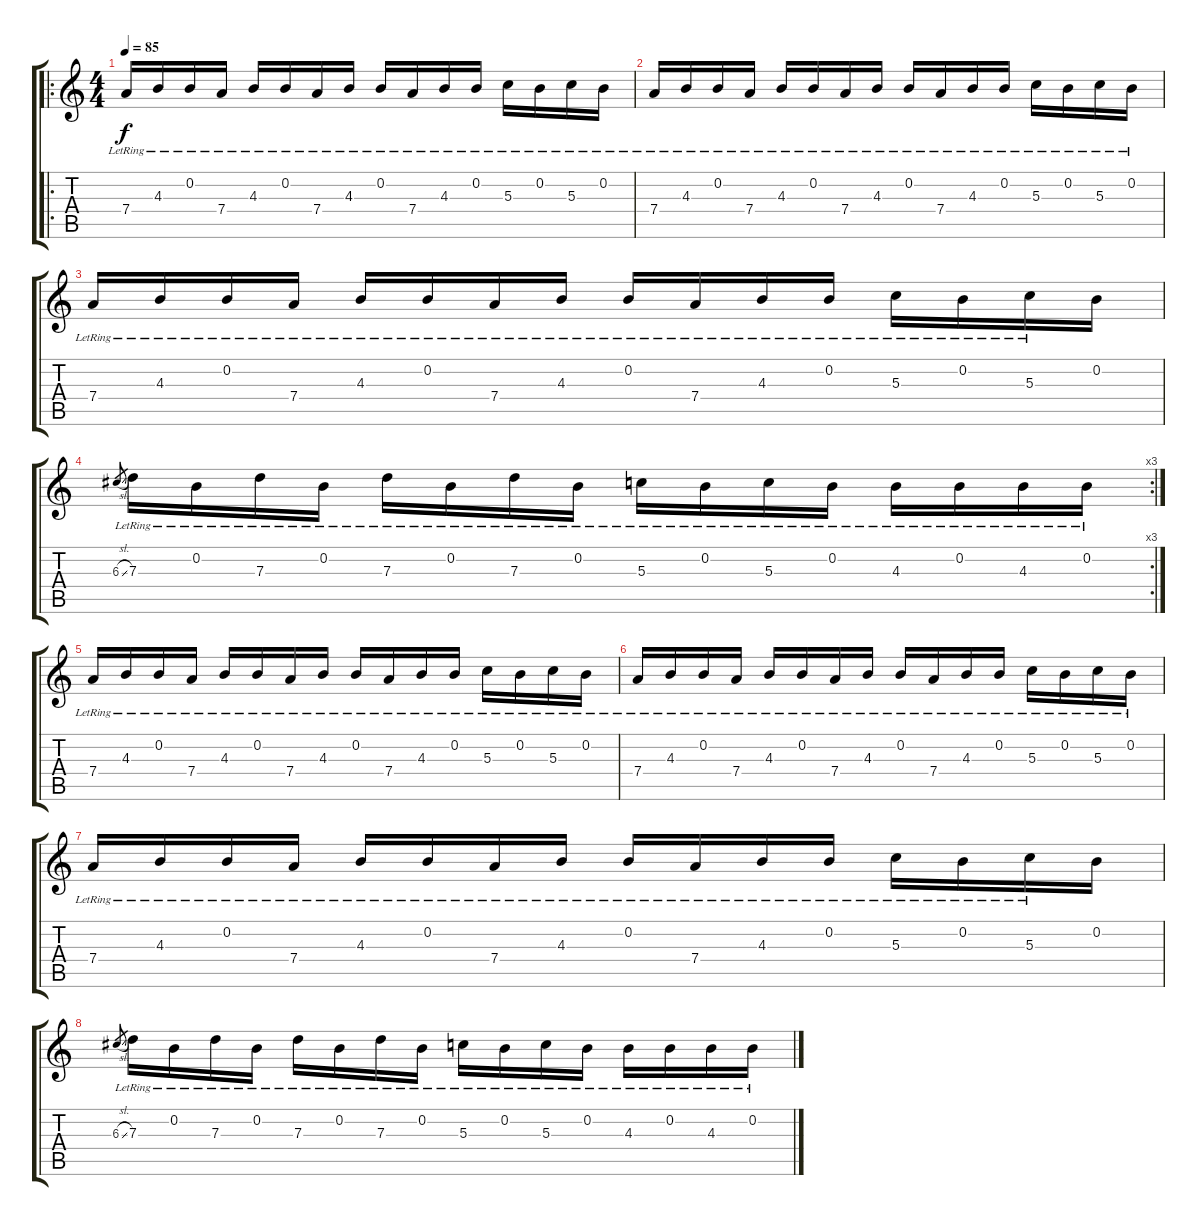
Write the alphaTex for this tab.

\track "" {instrument acousticguitarsteel}
\staff {score tabs}
\tuning (E4 B3 G3 D3 A2 E2) {hide}
\ro
\ts (4 4)
\tempo 85
\clef g2
\ks c
7.4{lr}.16{dy f} 4.3{lr}.16 0.2{lr}.16 7.4{lr}.16 4.3{lr}.16 0.2{lr}.16 7.4{lr}.16 4.3{lr}.16 0.2{lr}.16 7.4{lr}.16 4.3{lr}.16 0.2{lr}.16 5.3{lr}.16 0.2{lr}.16 5.3{lr}.16 0.2{lr}.16 |
7.4{lr}.16 4.3{lr}.16 0.2{lr}.16 7.4{lr}.16 4.3{lr}.16 0.2{lr}.16 7.4{lr}.16 4.3{lr}.16 0.2{lr}.16 7.4{lr}.16 4.3{lr}.16 0.2{lr}.16 5.3{lr}.16 0.2{lr}.16 5.3{lr}.16 0.2{lr}.16 |
7.4{lr}.16 4.3{lr}.16 0.2{lr}.16 7.4{lr}.16 4.3{lr}.16 0.2{lr}.16 7.4{lr}.16 4.3{lr}.16 0.2{lr}.16 7.4{lr}.16 4.3{lr}.16 0.2{lr}.16 5.3{lr}.16 0.2{lr}.16 5.3{lr}.16 0.2.16 |
\rc 3
6.3{sl}.8{gr} 7.3{lr}.16 0.2{lr}.16 7.3{lr}.16 0.2{lr}.16 7.3{lr}.16 0.2{lr}.16 7.3{lr}.16 0.2{lr}.16 5.3{lr}.16 0.2{lr}.16 5.3{lr}.16 0.2{lr}.16 4.3{lr}.16 0.2{lr}.16 4.3{lr}.16 0.2{lr}.16 |
7.4{lr}.16 4.3{lr}.16 0.2{lr}.16 7.4{lr}.16 4.3{lr}.16 0.2{lr}.16 7.4{lr}.16 4.3{lr}.16 0.2{lr}.16 7.4{lr}.16 4.3{lr}.16 0.2{lr}.16 5.3{lr}.16 0.2{lr}.16 5.3{lr}.16 0.2{lr}.16 |
7.4{lr}.16 4.3{lr}.16 0.2{lr}.16 7.4{lr}.16 4.3{lr}.16 0.2{lr}.16 7.4{lr}.16 4.3{lr}.16 0.2{lr}.16 7.4{lr}.16 4.3{lr}.16 0.2{lr}.16 5.3{lr}.16 0.2{lr}.16 5.3{lr}.16 0.2{lr}.16 |
7.4{lr}.16 4.3{lr}.16 0.2{lr}.16 7.4{lr}.16 4.3{lr}.16 0.2{lr}.16 7.4{lr}.16 4.3{lr}.16 0.2{lr}.16 7.4{lr}.16 4.3{lr}.16 0.2{lr}.16 5.3{lr}.16 0.2{lr}.16 5.3{lr}.16 0.2.16 |
6.3{sl}.8{gr} 7.3{lr}.16 0.2{lr}.16 7.3{lr}.16 0.2{lr}.16 7.3{lr}.16 0.2{lr}.16 7.3{lr}.16 0.2{lr}.16 5.3{lr}.16 0.2{lr}.16 5.3{lr}.16 0.2{lr}.16 4.3{lr}.16 0.2{lr}.16 4.3{lr}.16 0.2{lr}.16
